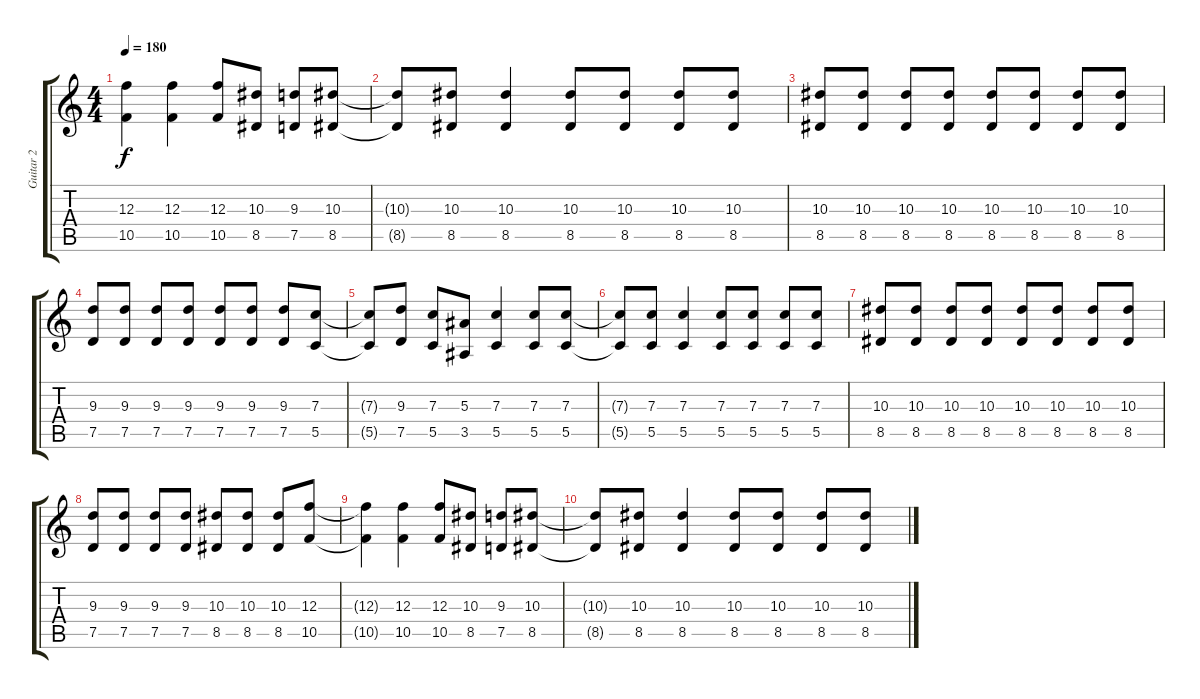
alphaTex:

\track ("Guitar 2" "Guitar 2") {instrument overdrivenguitar}
\staff {score tabs}
\tuning (D4 A3 F3 C3 G2 C2) {hide}
\ts (4 4)
\tempo 180
\clef g2
\ks c
(12.3{t} 10.5{t}).4{dy f} (12.3 10.5).4 (12.3 10.5).8 (10.3 8.5).8 (9.3 7.5).8 (10.3 8.5).8 |
(10.3{t} 8.5{t}).8 (10.3 8.5).8 (10.3 8.5).4 (10.3 8.5).8 (10.3 8.5).8 (10.3 8.5).8 (10.3 8.5).8 |
(10.3 8.5).8{volume 0} (10.3 8.5).8 (10.3 8.5).8 (10.3 8.5).8 (10.3 8.5).8 (10.3 8.5).8 (10.3 8.5).8 (10.3 8.5).8 |
(9.3 7.5).8 (9.3 7.5).8 (9.3 7.5).8 (9.3 7.5).8 (9.3 7.5).8 (9.3 7.5).8 (9.3 7.5).8 (7.3 5.5).8 |
(7.3{t} 5.5{t}).8 (9.3 7.5).8 (7.3 5.5).8 (5.3 3.5).8 (7.3 5.5).4 (7.3 5.5).8 (7.3 5.5).8 |
(7.3{t} 5.5{t}).8 (7.3 5.5).8 (7.3 5.5).4 (7.3 5.5).8 (7.3 5.5).8 (7.3 5.5).8 (7.3 5.5).8 |
(10.3 8.5).8 (10.3 8.5).8 (10.3 8.5).8 (10.3 8.5).8 (10.3 8.5).8 (10.3 8.5).8 (10.3 8.5).8 (10.3 8.5).8 |
(9.3 7.5).8 (9.3 7.5).8 (9.3 7.5).8 (9.3 7.5).8 (10.3 8.5).8 (10.3 8.5).8 (10.3 8.5).8 (12.3 10.5).8 |
(12.3{t} 10.5{t}).4 (12.3 10.5).4 (12.3 10.5).8 (10.3 8.5).8 (9.3 7.5).8 (10.3 8.5).8 |
(10.3{t} 8.5{t}).8 (10.3 8.5).8 (10.3 8.5).4 (10.3 8.5).8 (10.3 8.5).8 (10.3 8.5).8 (10.3 8.5).8
